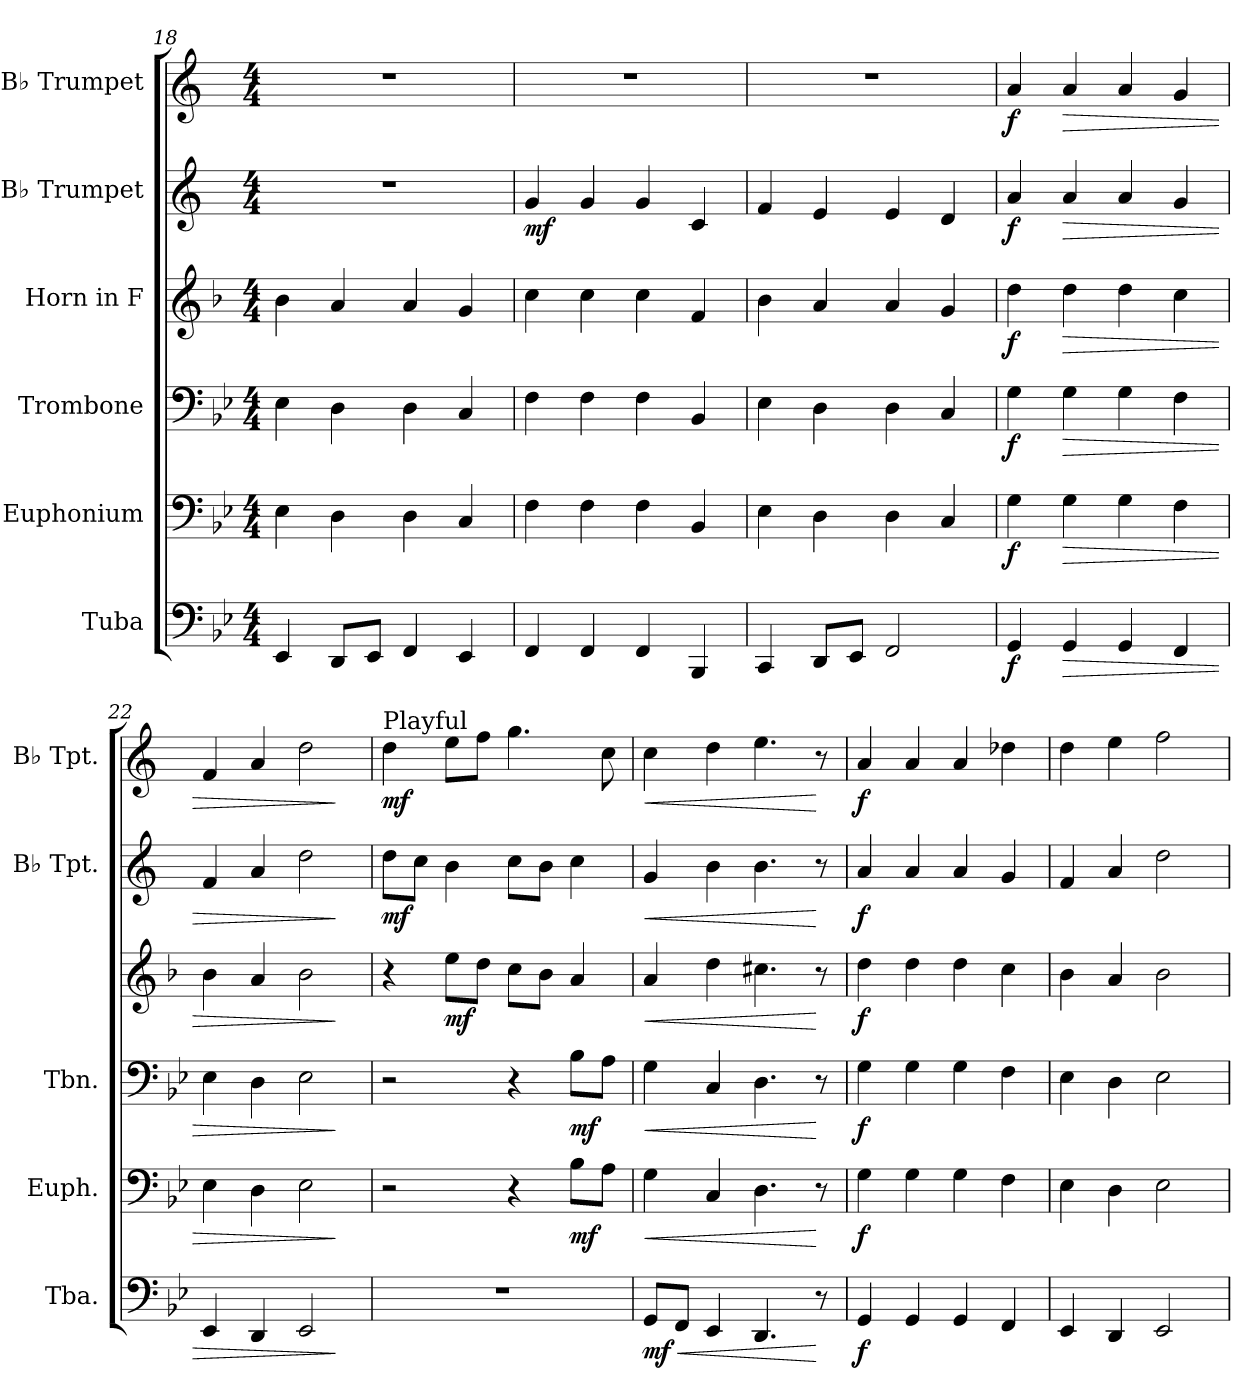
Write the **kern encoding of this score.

**kern	**dynam	**kern	**dynam	**kern	**dynam	**kern	**dynam	**kern	**dynam	**kern	**dynam
*part6	*part6	*part5	*part5	*part4	*part4	*part3	*part3	*part2	*part2	*part1	*part1
*staff6	*staff6	*staff5	*staff5	*staff4	*staff4	*staff3	*staff3	*staff2	*staff2	*staff1	*staff1
*I"Tuba	*	*I"Euphonium	*	*I"Trombone	*	*I"Horn in F	*	*I"B♭ Trumpet	*	*I"B♭ Trumpet	*
*I'Tba.	*	*I'Euph.	*	*I'Tbn.	*	*	*	*I'B♭ Tpt.	*	*I'B♭ Tpt.	*
*clefF4	*	*clefF4	*	*clefF4	*	*clefG2	*	*clefG2	*	*clefG2	*
*	*	*	*	*	*	*ITrd4c7	*	*ITrd1c2	*	*ITrd1c2	*
*k[b-e-]	*	*k[b-e-]	*	*k[b-e-]	*	*k[b-e-]	*	*k[b-e-]	*	*k[b-e-]	*
*M4/4	*	*M4/4	*	*M4/4	*	*M4/4	*	*M4/4	*	*M4/4	*
=18	=18	=18	=18	=18	=18	=18	=18	=18	=18	=18	=18
4EE-/	.	4E-\	.	4E-\	.	4e-\	.	1r	.	1r	.
8DD/L	.	4D\	.	4D\	.	4d/	.	.	.	.	.
8EE-/J	.	.	.	.	.	.	.	.	.	.	.
4FF/	.	4D\	.	4D\	.	4d/	.	.	.	.	.
4EE-/	.	4C/	.	4C/	.	4c/	.	.	.	.	.
=19	=19	=19	=19	=19	=19	=19	=19	=19	=19	=19	=19
!	!	!	!	!	!	!	!	!	!LO:DY:b	!	!
4FF/	.	4F\	.	4F\	.	4f\	.	4f/	mf	1r	.
4FF/	.	4F\	.	4F\	.	4f\	.	4f/	.	.	.
4FF/	.	4F\	.	4F\	.	4f\	.	4f/	.	.	.
4BBB-/	.	4BB-/	.	4BB-/	.	4B-/	.	4B-/	.	.	.
=20	=20	=20	=20	=20	=20	=20	=20	=20	=20	=20	=20
4CC/	.	4E-\	.	4E-\	.	4e-\	.	4e-/	.	1r	.
8DD/L	.	4D\	.	4D\	.	4d/	.	4d/	.	.	.
8EE-/J	.	.	.	.	.	.	.	.	.	.	.
2FF/	.	4D\	.	4D\	.	4d/	.	4d/	.	.	.
.	.	4C/	.	4C/	.	4c/	.	4c/	.	.	.
!!LO:LB:g=z
=21	=21	=21	=21	=21	=21	=21	=21	=21	=21	=21	=21
!	!LO:DY:b	!	!LO:DY:b	!	!LO:DY:b	!	!LO:DY:b	!	!LO:DY:b	!	!LO:DY:b
4GG/	f	4G\	f	4G\	f	4g\	f	4g/	f	4g/	f
!	!LO:HP:b	!	!LO:HP:b	!	!LO:HP:b	!	!LO:HP:b	!	!LO:HP:b	!	!LO:HP:b
4GG/	>	4G\	>	4G\	>	4g\	>	4g/	>	4g/	>
4GG/	.	4G\	.	4G\	.	4g\	.	4g/	.	4g/	.
4FF/	.	4F\	.	4F\	.	4f\	.	4f/	.	4f/	.
=22	=22	=22	=22	=22	=22	=22	=22	=22	=22	=22	=22
4EE-/	.	4E-\	.	4E-\	.	4e-\	.	4e-/	.	4e-/	.
4DD/	.	4D\	.	4D\	.	4d/	.	4g/	.	4g/	.
2EE-/	.	2E-\	.	2E-\	.	2e-\	.	2cc\	.	2cc\	.
.	]	.	]	.	]	.	]	.	]	.	]
=23	=23	=23	=23	=23	=23	=23	=23	=23	=23	=23	=23
!	!	!	!	!	!	!	!	!	!	!LO:TX:a:t=Playful	!
!	!	!	!	!	!	!	!	!	!LO:DY:b	!	!LO:DY:b
1r	.	2r	.	2r	.	4r	.	8cc\L	mf	4cc\	mf
.	.	.	.	.	.	.	.	8b-\J	.	.	.
!	!	!	!	!	!	!	!LO:DY:b	!	!	!	!
.	.	.	.	.	.	8a\L	mf	4a\	.	8dd\L	.
.	.	.	.	.	.	8g\J	.	.	.	8ee-\J	.
.	.	4r	.	4r	.	8f\L	.	8b-\L	.	4.ff\	.
.	.	.	.	.	.	8e-\J	.	8a\J	.	.	.
!	!	!	!LO:DY:b	!	!LO:DY:b	!	!	!	!	!	!
.	.	8B-\L	mf	8B-\L	mf	4d/	.	4b-\	.	.	.
.	.	8A\J	.	8A\J	.	.	.	.	.	8b-\	.
=24	=24	=24	=24	=24	=24	=24	=24	=24	=24	=24	=24
!	!LO:HP:b	!	!LO:HP:b	!	!LO:HP:b	!	!LO:HP:b	!	!LO:HP:b	!	!LO:HP:b
!	!LO:DY:n=1:b	!	!	!	!	!	!	!	!	!	!
8GG/L	< mf	4G\	<	4G\	<	4d/	<	4f/	<	4b-\	<
8FF/J	.	.	.	.	.	.	.	.	.	.	.
4EE-/	.	4C/	.	4C/	.	4g\	.	4a\	.	4cc\	.
4.DD/	.	4.D\	.	4.D\	.	4.f#X\	.	4.a\	.	4.dd\	.
8r	[	8r	[	8r	[	8r	[	8r	[	8r	[
!!LO:PB:g=z
=25	=25	=25	=25	=25	=25	=25	=25	=25	=25	=25	=25
!	!LO:DY:b	!	!LO:DY:b	!	!LO:DY:b	!	!LO:DY:b	!	!LO:DY:b	!	!LO:DY:b
4GG/	f	4G\	f	4G\	f	4g\	f	4g/	f	4g/	f
4GG/	.	4G\	.	4G\	.	4g\	.	4g/	.	4g/	.
4GG/	.	4G\	.	4G\	.	4g\	.	4g/	.	4g/	.
4FF/	.	4F\	.	4F\	.	4f\	.	4f/	.	4cc-X\	.
=26	=26	=26	=26	=26	=26	=26	=26	=26	=26	=26	=26
4EE-/	.	4E-\	.	4E-\	.	4e-\	.	4e-/	.	4cc\	.
4DD/	.	4D\	.	4D\	.	4d/	.	4g/	.	4dd\	.
2EE-/	.	2E-\	.	2E-\	.	2e-\	.	2cc\	.	2ee-\	.
=	=	=	=	=	=	=	=	=	=	=	=
*-	*-	*-	*-	*-	*-	*-	*-	*-	*-	*-	*-
